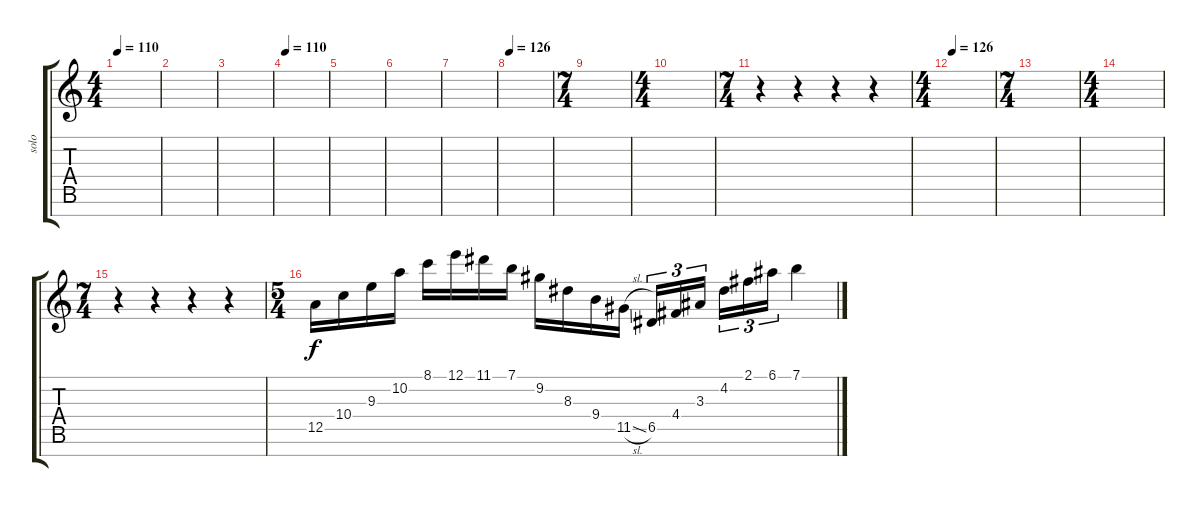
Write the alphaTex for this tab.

\track ("solo" "solo") {instrument distortionguitar}
\staff {score tabs}
\tuning (E4 B3 G3 D3 A2 E2 B1) {hide}
\ts (4 4)
\tempo 110
\clef g2
\ks c
|
|
|
\tempo 110
|
|
|
|
\tempo 126
|
\ts (7 4)
|
\ts (4 4)
|
\ts (7 4)
r.4 r.4 r.4 r.4 |
\ts (4 4)
\tempo 126
|
\ts (7 4)
|
\ts (4 4)
|
\ts (7 4)
r.4 r.4 r.4 r.4 |
\ts (5 4)
12.5.16 10.4.16 9.3.16 10.2.16 8.1.16 12.1.16 11.1.16 7.1.16 9.2.16 8.3.16 9.4.16 11.5{sl}.16 6.5.16{tu (3 2)} 4.4.16{tu (3 2)} 3.3.16{tu (3 2) beam splitsecondary} 4.2.16{tu (3 2)} 2.1.16{tu (3 2)} 6.1.16{tu (3 2)} 7.1.4
